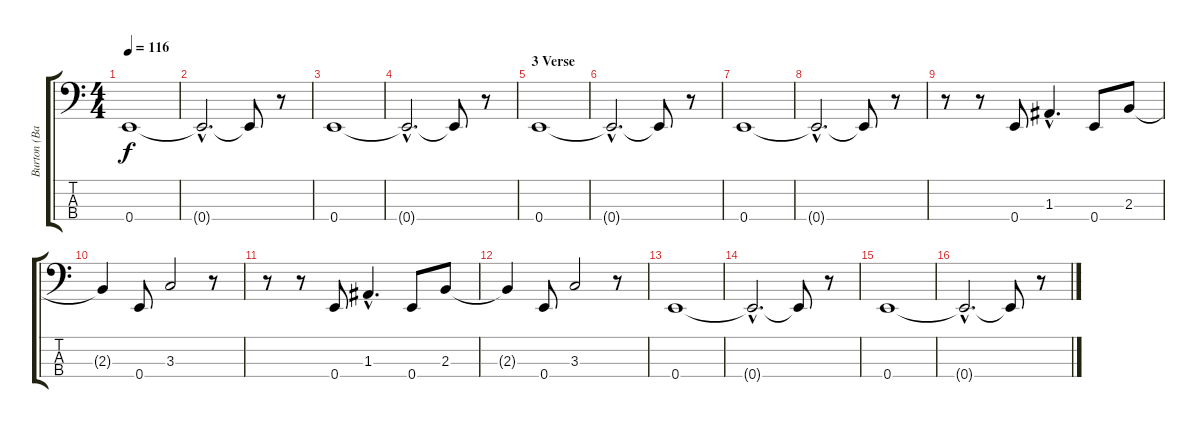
\track ("Burton (Bass)" "Burton (Ba") {instrument electricbassfinger}
\staff {score tabs}
\tuning (G2 D2 A1 E1) {hide}
\ts (4 4)
\tempo 116
\clef f4
\ks c
0.4.1{dy f} |
0.4{hac t}.2{d} 0.4{t}.8 r.8 |
0.4.1 |
0.4{hac t}.2{d} 0.4{t}.8 r.8 |
\section ("" "3 Verse")
0.4.1 |
0.4{hac t}.2{d} 0.4{t}.8 r.8 |
0.4.1 |
0.4{hac t}.2{d} 0.4{t}.8 r.8 |
r.8 r.8 0.4.8 1.3{hac}.4{d} 0.4.8 2.3.8 |
2.3{t}.4 0.4.8 3.3.2 r.8 |
r.8 r.8 0.4.8 1.3{hac}.4{d} 0.4.8 2.3.8 |
2.3{t}.4 0.4.8 3.3.2 r.8 |
0.4.1 |
0.4{hac t}.2{d} 0.4{t}.8 r.8 |
0.4.1 |
0.4{hac t}.2{d} 0.4{t}.8 r.8
